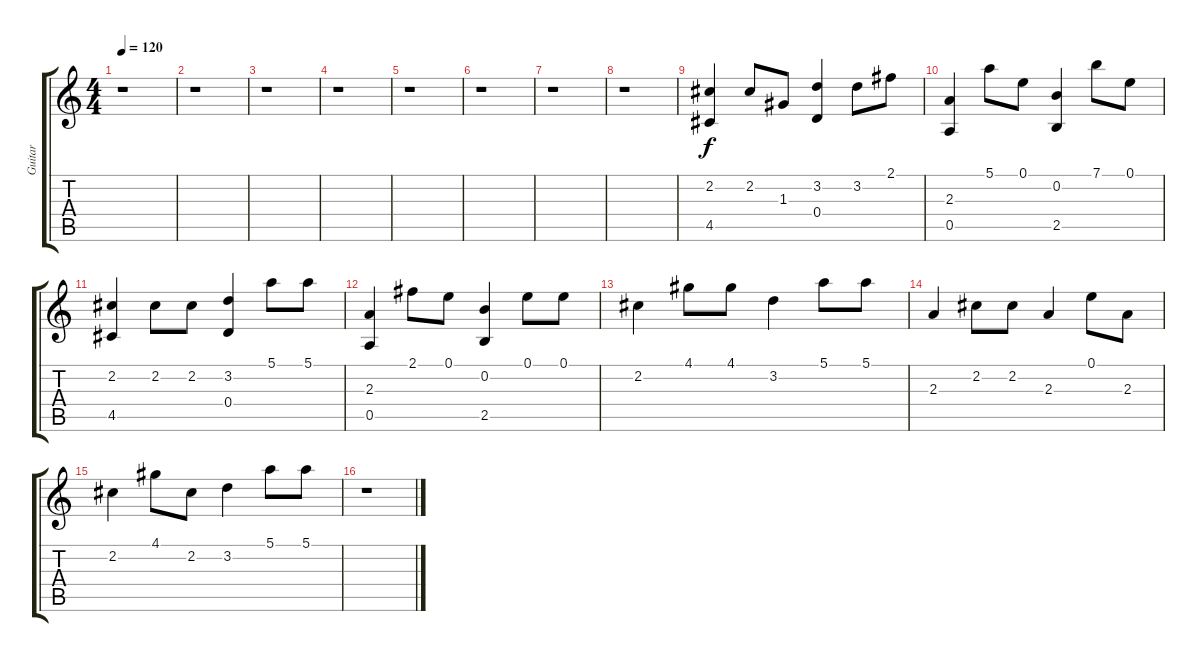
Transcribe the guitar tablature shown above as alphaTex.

\track ("Guitar" "Guitar") {instrument electricguitarclean}
\staff {score tabs}
\tuning (E4 B3 G3 D3 A2 E2) {hide}
\ts (4 4)
\tempo 120
\clef g2
\ks c
r.1{dy f} |
r.1 |
r.1 |
r.1 |
r.1 |
r.1 |
r.1 |
r.1 |
(2.2 4.5).4 2.2.8 1.3.8 (3.2 0.4).4 3.2.8 2.1.8 |
(2.3 0.5).4 5.1.8 0.1.8 (0.2 2.5).4 7.1.8 0.1.8 |
(2.2 4.5).4 2.2.8 2.2.8 (3.2 0.4).4 5.1.8 5.1.8 |
(2.3 0.5).4 2.1.8 0.1.8 (0.2 2.5).4 0.1.8 0.1.8 |
2.2.4 4.1.8 4.1.8 3.2.4 5.1.8 5.1.8 |
2.3.4 2.2.8 2.2.8 2.3.4 0.1.8 2.3.8 |
2.2.4 4.1.8 2.2.8 3.2.4 5.1.8 5.1.8 |
r.1
